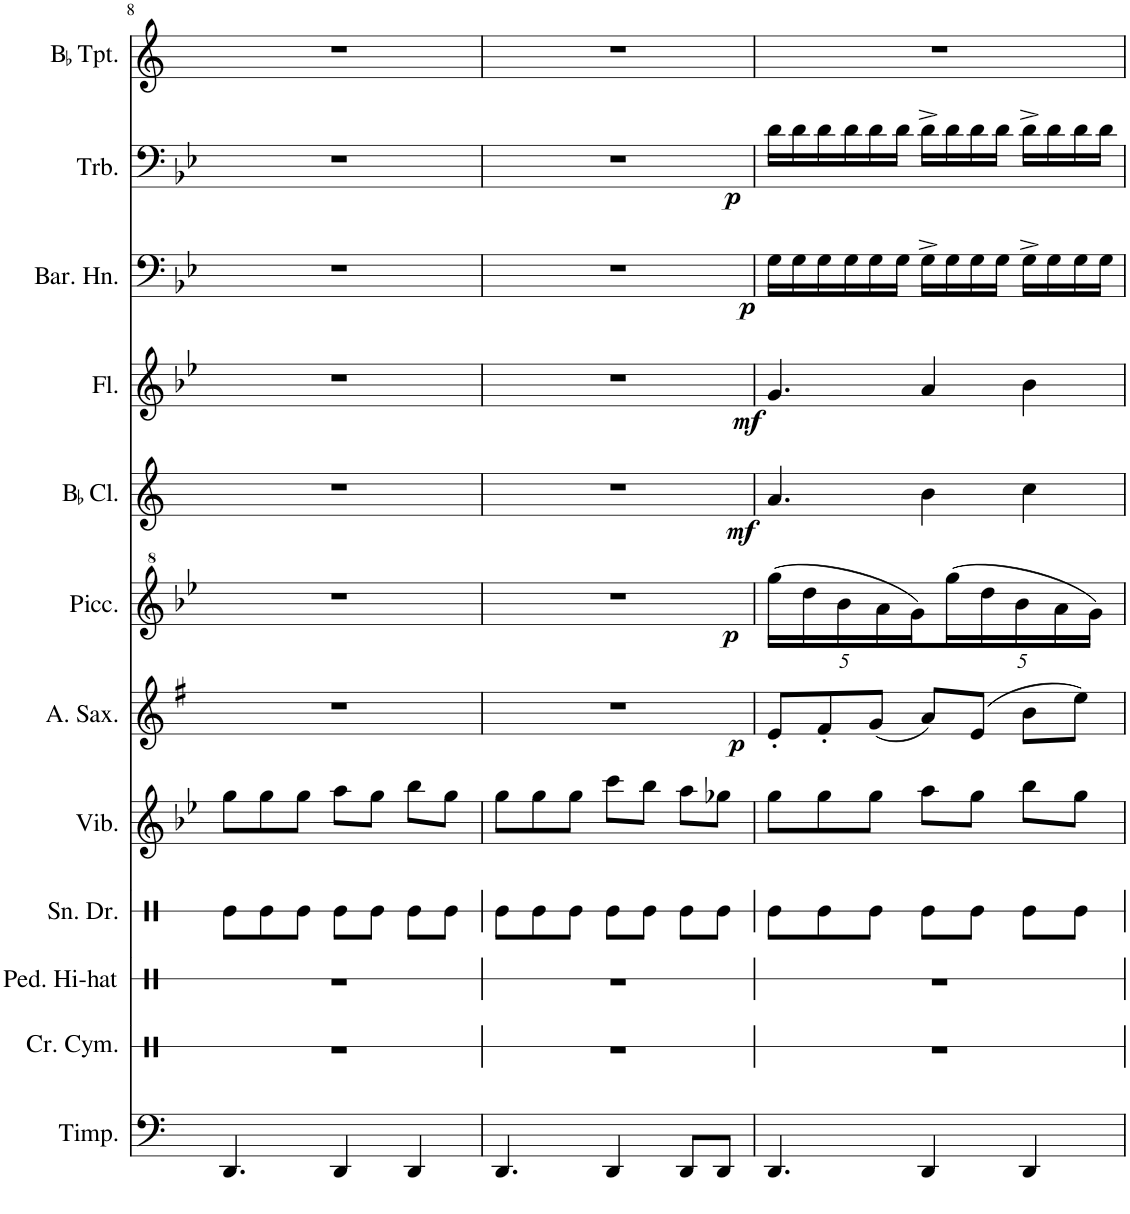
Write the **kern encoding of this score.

**kern	**kern	**kern	**kern	**kern	**kern	**dynam	**kern	**dynam	**kern	**dynam	**kern	**dynam	**kern	**dynam	**kern	**dynam	**kern
*part12	*part11	*part10	*part9	*part8	*part7	*part7	*part6	*part6	*part5	*part5	*part4	*part4	*part3	*part3	*part2	*part2	*part1
*staff12	*staff11	*staff10	*staff9	*staff8	*staff7	*staff7	*staff6	*staff6	*staff5	*staff5	*staff4	*staff4	*staff3	*staff3	*staff2	*staff2	*staff1
*I"Timpani	*I"Crash Cymbal	*I"Pedal Hi-hat	*I"Snare Drum	*I"Vibraphone	*I"Alto Saxophone	*	*I"Piccolo	*	*I"BaccidentalFlat Clarinet	*	*I"Flute	*	*I"Baritone Horn	*	*I"Trombone	*	*I"BaccidentalFlat Trumpet
*I'Timp.	*I'Cr. Cym.	*I'Ped. Hi-hat	*I'Sn. Dr.	*I'Vib.	*I'A. Sax.	*	*I'Picc.	*	*I'BaccidentalFlat Cl.	*	*I'Fl.	*	*I'Bar. Hn.	*	*I'Trb.	*	*I'BaccidentalFlat Tpt.
!!LO:PB:g=z
*clefF4	*clefX	*clefX	*clefX	*clefG2	*clefG2	*	*clefG^2	*	*clefG2	*	*clefG2	*	*clefF4	*	*clefF4	*	*clefG2
*	*	*	*	*	*Trd5c9	*	*Trd-7c-12	*	*Trd1c2	*	*	*	*Trd4c7	*	*	*	*Trd1c2
*k[]	*k[]	*k[]	*k[]	*k[b-e-]	*k[f#]	*	*k[b-e-]	*	*k[]	*	*k[b-e-]	*	*k[b-e-]	*	*k[b-e-]	*	*k[]
*M7/8	*M7/8	*M7/8	*M7/8	*M7/8	*M7/8	*	*M7/8	*	*M7/8	*	*M7/8	*	*M7/8	*	*M7/8	*	*M7/8
=8	=8	=8	=8	=8	=8	=8	=8	=8	=8	=8	=8	=8	=8	=8	=8	=8	=8
4.DD/	2..r	2..r	8Re\L	8gg\L	2..r	.	2..r	.	2..r	.	2..r	.	2..r	.	2..r	.	2..r
.	.	.	8Re\	8gg\	.	.	.	.	.	.	.	.	.	.	.	.	.
.	.	.	8Re\J	8gg\J	.	.	.	.	.	.	.	.	.	.	.	.	.
4DD/	.	.	8Re\L	8aa\L	.	.	.	.	.	.	.	.	.	.	.	.	.
.	.	.	8Re\J	8gg\J	.	.	.	.	.	.	.	.	.	.	.	.	.
4DD/	.	.	8Re\L	8bb-\L	.	.	.	.	.	.	.	.	.	.	.	.	.
.	.	.	8Re\J	8gg\J	.	.	.	.	.	.	.	.	.	.	.	.	.
=9	=9	=9	=9	=9	=9	=9	=9	=9	=9	=9	=9	=9	=9	=9	=9	=9	=9
4.DD/	2..r	2..r	8Re\L	8gg\L	2..r	.	2..r	.	2..r	.	2..r	.	2..r	.	2..r	.	2..r
.	.	.	8Re\	8gg\	.	.	.	.	.	.	.	.	.	.	.	.	.
.	.	.	8Re\J	8gg\J	.	.	.	.	.	.	.	.	.	.	.	.	.
4DD/	.	.	8Re\L	8ccc\L	.	.	.	.	.	.	.	.	.	.	.	.	.
.	.	.	8Re\J	8bb-\J	.	.	.	.	.	.	.	.	.	.	.	.	.
8DD/L	.	.	8Re\L	8aa\L	.	.	.	.	.	.	.	.	.	.	.	.	.
8DD/J	.	.	8Re\J	8gg-X\J	.	.	.	.	.	.	.	.	.	.	.	.	.
=10	=10	=10	=10	=10	=10	=10	=10	=10	=10	=10	=10	=10	=10	=10	=10	=10	=10
*	*	*	*	*	*	*	*Xbrackettup	*	*	*	*	*	*	*	*	*	*
!	!	!	!	!	!	!LO:DY:b	!	!LO:DY:b	!	!LO:DY:b	!	!LO:DY:b	!	!LO:DY:b	!	!LO:DY:b	!
4.DD/	2..r	2..r	8Re\L	8gg\L	8e'/L	p	(80%7ggg\LL	p	4.a/	mf	4.g/	mf	16G\LL	p	16d\LL	p	2..r
.	.	.	.	.	.	.	.	.	.	.	.	.	16G\	.	16d\	.	.
.	.	.	.	.	.	.	80%7ddd\	.	.	.	.	.	.	.	.	.	.
.	.	.	8Re\	8gg\	8f#'/	.	.	.	.	.	.	.	16G\	.	16d\	.	.
.	.	.	.	.	.	.	80%7bb-\	.	.	.	.	.	.	.	.	.	.
.	.	.	.	.	.	.	.	.	.	.	.	.	16G\	.	16d\	.	.
.	.	.	8Re\J	8gg\J	(8g/J	.	.	.	.	.	.	.	16G\	.	16d\	.	.
.	.	.	.	.	.	.	80%7aa\	.	.	.	.	.	.	.	.	.	.
.	.	.	.	.	.	.	.	.	.	.	.	.	16G\JJ	.	16d\JJ	.	.
.	.	.	.	.	.	.	80%7gg\)	.	.	.	.	.	.	.	.	.	.
4DD/	.	.	8Re\L	8aa\L	8a/L)	.	.	.	4b\	.	4a/	.	16G^\LL	.	16d^\LL	.	.
.	.	.	.	.	.	.	(80%7ggg\	.	.	.	.	.	16G\	.	16d\	.	.
.	.	.	8Re\J	8gg\J	(8e/J	.	.	.	.	.	.	.	16G\	.	16d\	.	.
.	.	.	.	.	.	.	80%7ddd\	.	.	.	.	.	.	.	.	.	.
.	.	.	.	.	.	.	.	.	.	.	.	.	16G\JJ	.	16d\JJ	.	.
.	.	.	.	.	.	.	80%7bb-\	.	.	.	.	.	.	.	.	.	.
4DD/	.	.	8Re\L	8bb-\L	8b\L	.	.	.	4cc\	.	4b-\	.	16G^\LL	.	16d^\LL	.	.
.	.	.	.	.	.	.	.	.	.	.	.	.	16G\	.	16d\	.	.
.	.	.	.	.	.	.	80%7aa\	.	.	.	.	.	.	.	.	.	.
.	.	.	8Re\J	8gg\J	8ee\J)	.	.	.	.	.	.	.	16G\	.	16d\	.	.
.	.	.	.	.	.	.	80%7gg\JJ)	.	.	.	.	.	.	.	.	.	.
.	.	.	.	.	.	.	.	.	.	.	.	.	16G\JJ	.	16d\JJ	.	.
=	=	=	=	=	=	=	=	=	=	=	=	=	=	=	=	=	=
*-	*-	*-	*-	*-	*-	*-	*-	*-	*-	*-	*-	*-	*-	*-	*-	*-	*-
